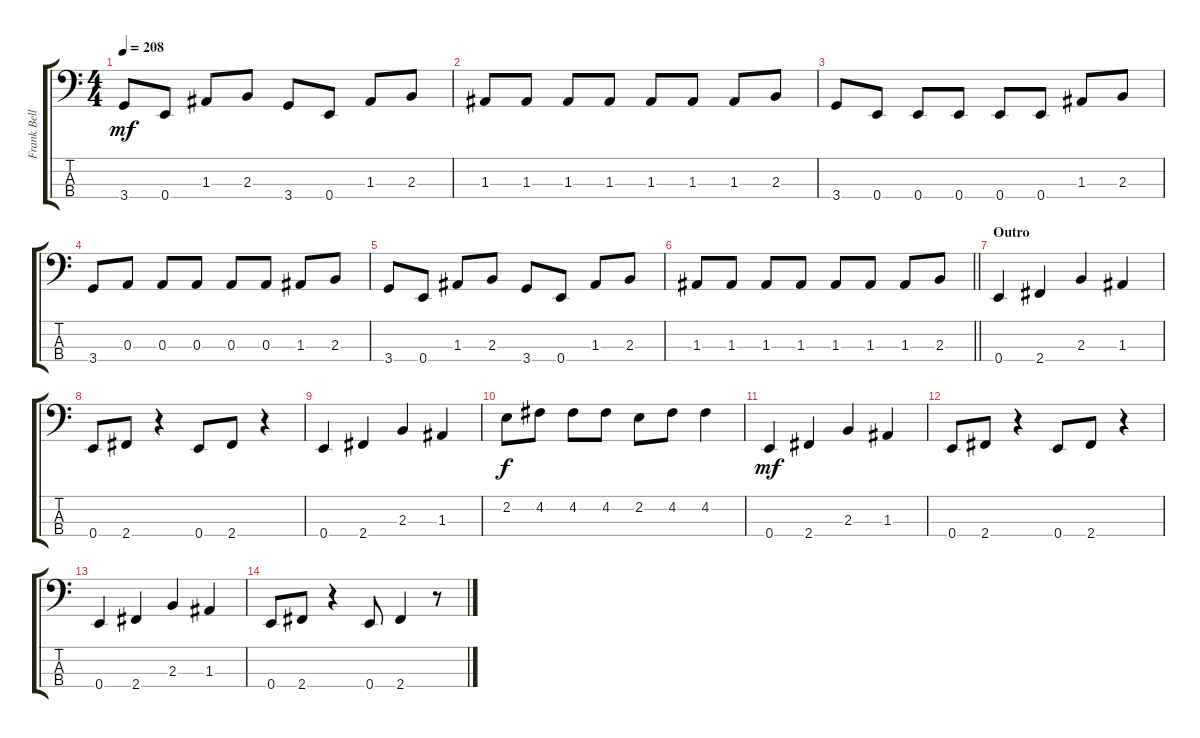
\track ("Frank Bello" "Frank Bell") {instrument electricbassfinger}
\staff {score tabs}
\tuning (G2 D2 A1 E1) {hide}
\ts (4 4)
\tempo 208
\clef f4
\ks c
3.4.8{dy mf} 0.4.8 1.3.8 2.3.8 3.4.8 0.4.8 1.3.8 2.3.8 |
1.3.8 1.3.8 1.3.8 1.3.8 1.3.8 1.3.8 1.3.8 2.3.8 |
3.4.8 0.4.8 0.4.8 0.4.8 0.4.8 0.4.8 1.3.8 2.3.8 |
3.4.8 0.3.8 0.3.8 0.3.8 0.3.8 0.3.8 1.3.8 2.3.8 |
3.4.8 0.4.8 1.3.8 2.3.8 3.4.8 0.4.8 1.3.8 2.3.8 |
\barLineRight lightlight
1.3.8 1.3.8 1.3.8 1.3.8 1.3.8 1.3.8 1.3.8 2.3.8 |
\section ("" "Outro")
0.4.4 2.4.4 2.3.4 1.3.4 |
0.4.8 2.4.8 r.4 0.4.8 2.4.8 r.4 |
0.4.4 2.4.4 2.3.4 1.3.4 |
2.2.8{dy f} 4.2.8 4.2.8 4.2.8 2.2.8 4.2.8 4.2.4 |
0.4.4{dy mf} 2.4.4 2.3.4 1.3.4 |
0.4.8 2.4.8 r.4 0.4.8 2.4.8 r.4 |
0.4.4 2.4.4 2.3.4 1.3.4 |
0.4.8 2.4.8 r.4 0.4.8 2.4.4 r.8
